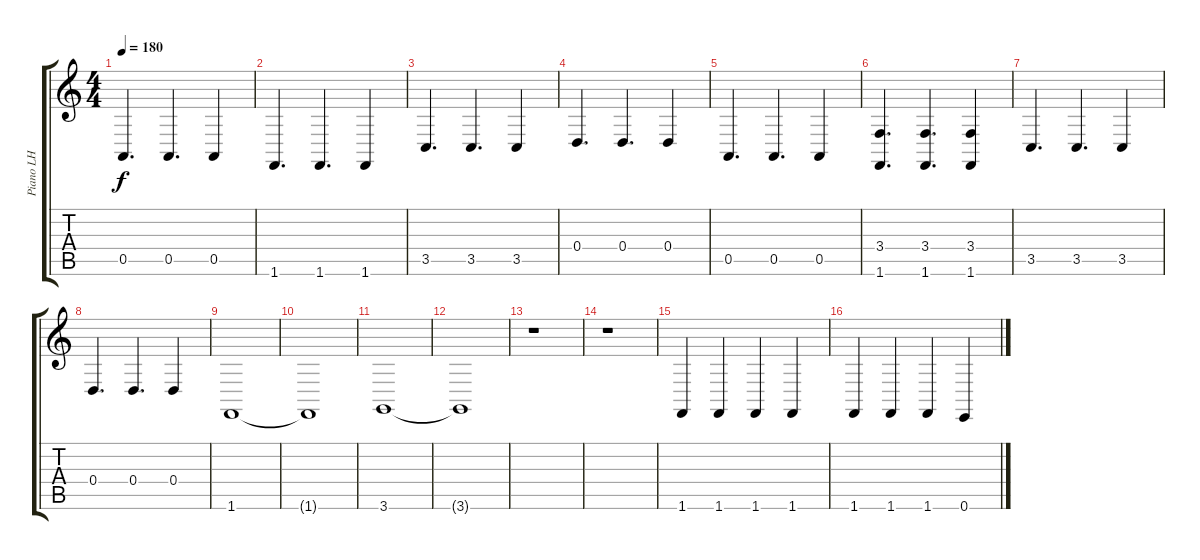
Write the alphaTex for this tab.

\track ("Piano LH" "Piano LH") {instrument acousticgrandpiano}
\staff {score tabs}
\tuning (E4 B3 G3 D3 A2 E2) {hide}
\ts (4 4)
\tempo 180
\clef g2
\ks c
0.5.4{d dy f} 0.5.4{d} 0.5.4 |
1.6.4{d} 1.6.4{d} 1.6.4 |
3.5.4{d} 3.5.4{d} 3.5.4 |
0.4.4{d} 0.4.4{d} 0.4.4 |
0.5.4{d} 0.5.4{d} 0.5.4 |
(3.4 1.6).4{d} (3.4 1.6).4{d} (3.4 1.6).4 |
3.5.4{d} 3.5.4{d} 3.5.4 |
0.4.4{d} 0.4.4{d} 0.4.4 |
1.6.1 |
1.6{t}.1 |
3.6.1 |
3.6{t}.1 |
r.1 |
r.1 |
1.6.4 1.6.4 1.6.4 1.6.4 |
1.6.4 1.6.4 1.6.4 0.6.4
